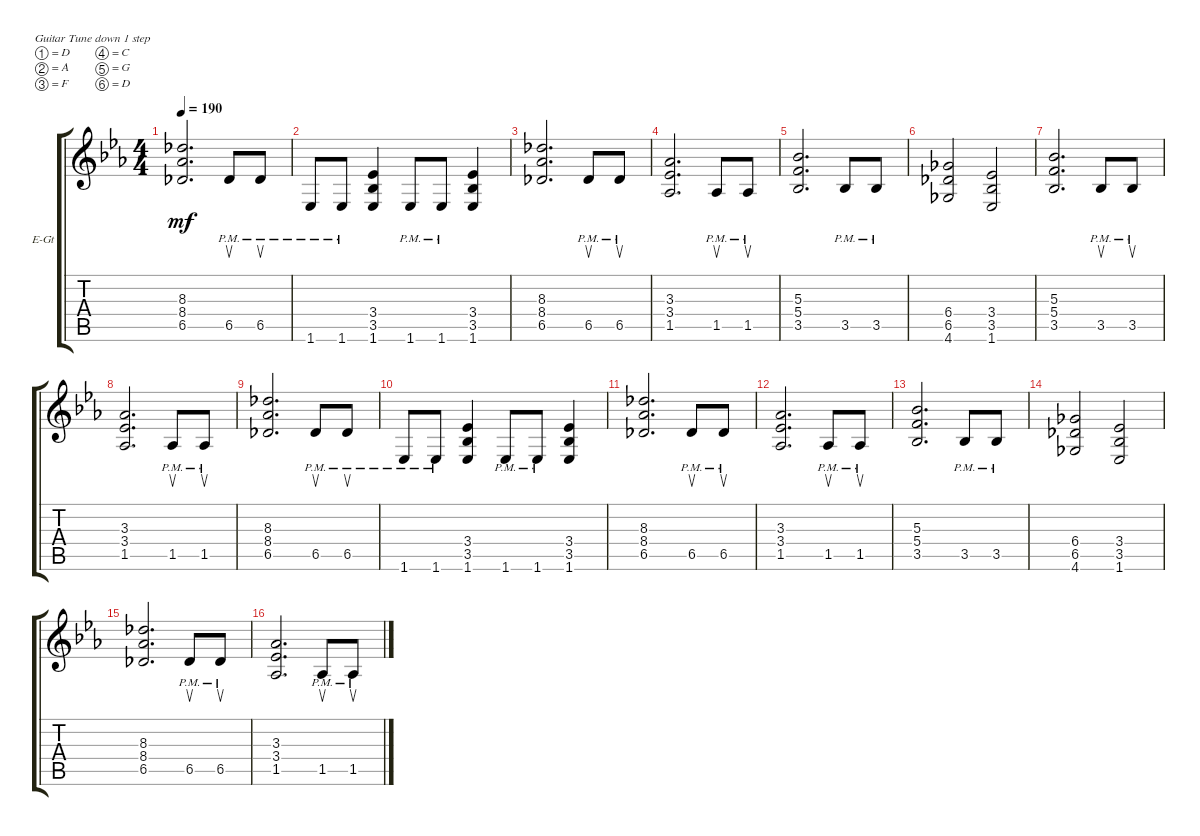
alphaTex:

\defaultSystemsLayout 4
\bracketExtendMode groupsimilarinstruments
\firstSystemTrackNameOrientation horizontal
\otherSystemsTrackNameOrientation horizontal
\track ("Rithm Guitar 2" "E-Gt") {instrument distortionguitar}
\staff {score tabs}
\tuning (D4 A3 F3 C3 G2 D2)
\ts (4 4)
\tempo 190
\clef g2
\ks cminor
(6.5 8.4 8.3).2{d dy mf} 6.5{pm}.8{su} 6.5{pm}.8{su} |
1.6{pm}.8 1.6{pm}.8 (1.6 3.5 3.4).4 1.6{pm}.8 1.6{pm}.8 (1.6 3.5 3.4).4 |
(6.5 8.4 8.3).2{d} 6.5{pm}.8{su} 6.5{pm}.8{su} |
(1.5 3.4 3.3).2{d} 1.5{pm}.8{su} 1.5{pm}.8{su} |
(3.5 5.4 5.3).2{d} 3.5{pm}.8 3.5{pm}.8 |
(4.6 6.5 6.4).2 (1.6 3.5 3.4).2 |
(3.5 5.4 5.3).2{d} 3.5{pm}.8{su} 3.5{pm}.8{su} |
(1.5 3.4 3.3).2{d} 1.5{pm}.8{su} 1.5{pm}.8{su} |
(6.5 8.4 8.3).2{d} 6.5{pm}.8{su} 6.5{pm}.8{su} |
1.6{pm}.8 1.6{pm}.8 (1.6 3.5 3.4).4 1.6{pm}.8 1.6{pm}.8 (1.6 3.5 3.4).4 |
(6.5 8.4 8.3).2{d} 6.5{pm}.8{su} 6.5{pm}.8{su} |
(1.5 3.4 3.3).2{d} 1.5{pm}.8{su} 1.5{pm}.8{su} |
(3.5 5.4 5.3).2{d} 3.5{pm}.8 3.5{pm}.8 |
(4.6 6.5 6.4).2 (1.6 3.5 3.4).2 |
(6.5 8.4 8.3).2{d} 6.5{pm}.8{su} 6.5{pm}.8{su} |
(1.5 3.4 3.3).2{d} 1.5{pm}.8{su} 1.5{pm}.8{su}
